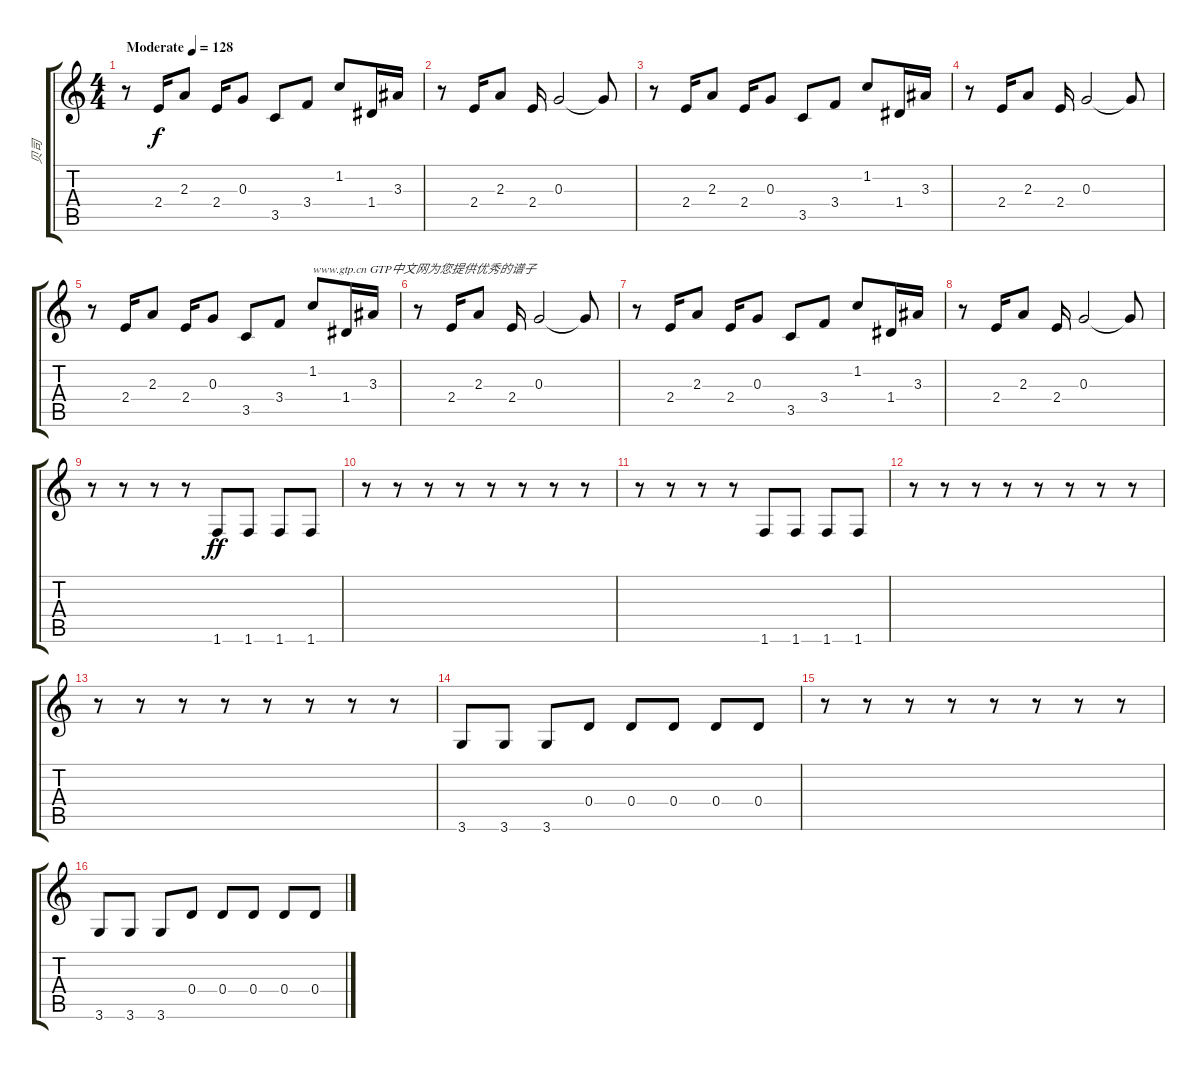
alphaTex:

\track ("贝司" "贝司") {instrument electricbasspick}
\staff {score tabs}
\tuning (E4 B3 G3 D3 A2 E2) {hide}
\ts (4 4)
\tempo (128 "Moderate")
\clef g2
\ks c
r.8{dy f instrument electricbasspick} 2.4.16{instrument overdrivenguitar} 2.3.8 2.4.16 0.3.8 3.5.8 3.4.8 1.2.8 1.4.16 3.3.16 |
r.8{instrument electricbasspick} 2.4.16{instrument overdrivenguitar} 2.3.8 2.4.16 0.3.2 0.3{t}.8 |
r.8{instrument electricbasspick} 2.4.16{instrument overdrivenguitar} 2.3.8 2.4.16 0.3.8 3.5.8 3.4.8 1.2.8 1.4.16 3.3.16 |
r.8{instrument electricbasspick} 2.4.16{instrument overdrivenguitar} 2.3.8 2.4.16 0.3.2 0.3{t}.8 |
r.8{instrument electricbasspick} 2.4.16{instrument overdrivenguitar} 2.3.8 2.4.16 0.3.8 3.5.8 3.4.8 1.2.8{txt "www.gtp.cn GTP中文网为您提供优秀的谱子"} 1.4.16 3.3.16 |
r.8{instrument electricbasspick} 2.4.16{instrument overdrivenguitar} 2.3.8 2.4.16 0.3.2 0.3{t}.8 |
r.8{instrument electricbasspick} 2.4.16{instrument overdrivenguitar} 2.3.8 2.4.16 0.3.8 3.5.8 3.4.8 1.2.8 1.4.16 3.3.16 |
r.8{instrument electricbasspick} 2.4.16{instrument overdrivenguitar} 2.3.8 2.4.16 0.3.2{instrument overdrivenguitar} 0.3{t}.8 |
r.8{instrument electricbasspick} r.8 r.8 r.8 1.6.8{dy ff} 1.6.8 1.6.8 1.6.8 |
r.8 r.8 r.8 r.8 r.8 r.8 r.8 r.8 |
r.8 r.8 r.8 r.8 1.6.8 1.6.8 1.6.8 1.6.8 |
r.8 r.8 r.8 r.8 r.8 r.8 r.8 r.8 |
r.8 r.8 r.8 r.8 r.8 r.8 r.8 r.8 |
3.6.8 3.6.8 3.6.8 0.4.8 0.4.8 0.4.8 0.4.8 0.4.8 |
r.8 r.8 r.8 r.8 r.8 r.8 r.8 r.8 |
3.6.8 3.6.8 3.6.8 0.4.8 0.4.8 0.4.8 0.4.8 0.4.8
